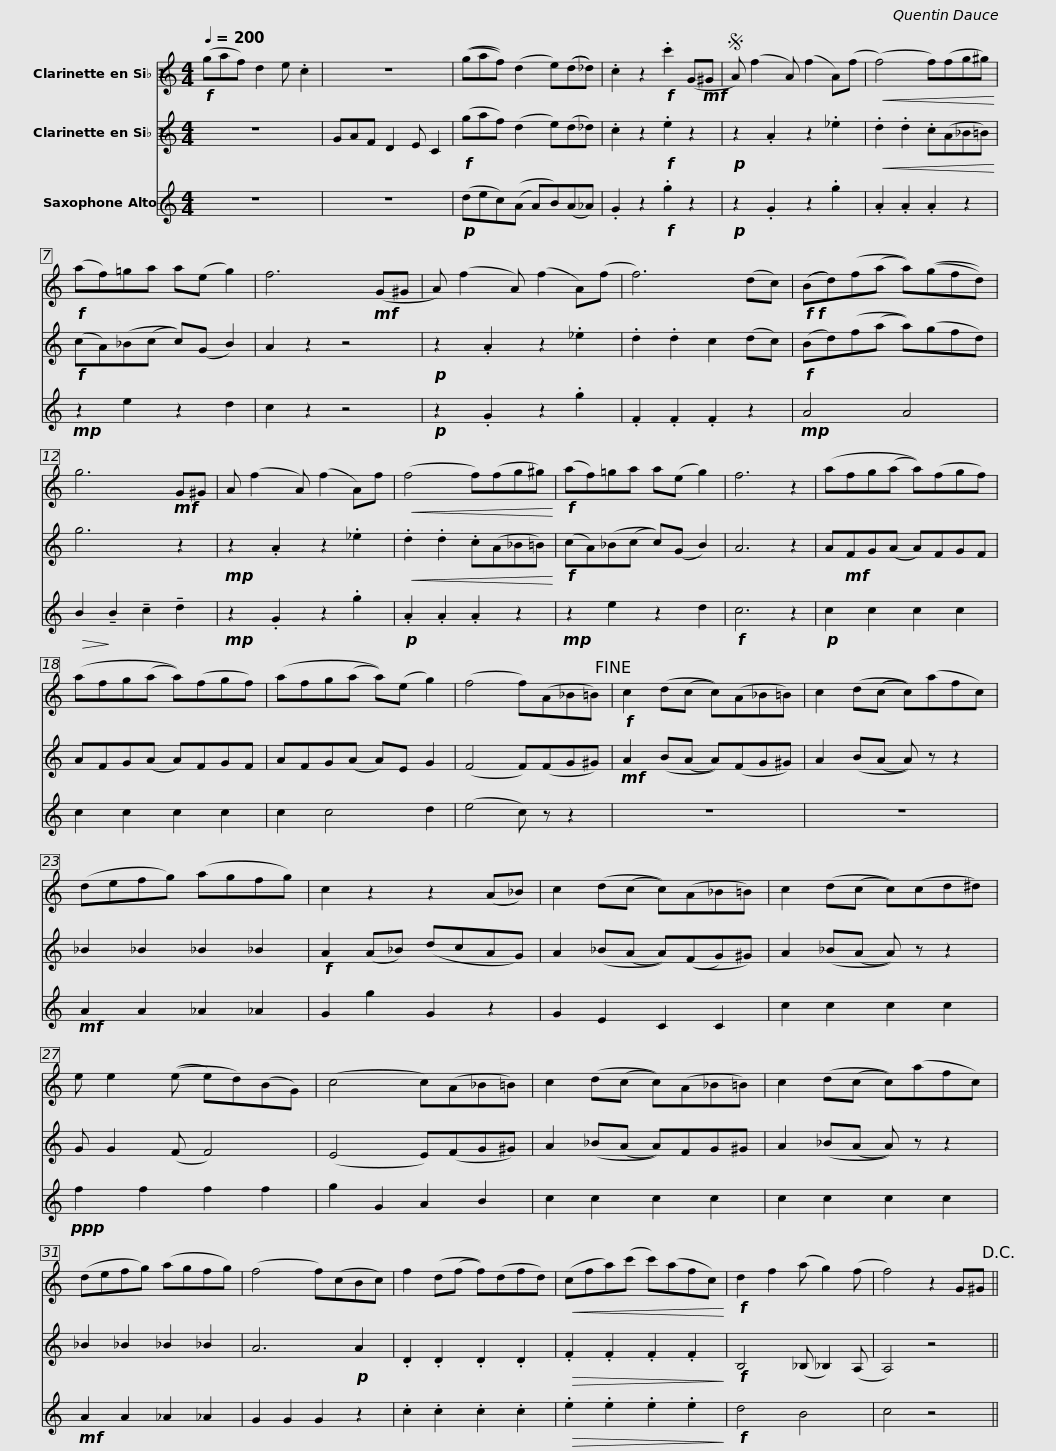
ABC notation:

X:1
%%score 1 2 3
L:1/8
Q:1/4=200
M:4/4
I:linebreak $
K:none
V:1 treble transpose=-2
V:2 treble transpose=-2
V:3 treble transpose=-9
V:1
[K:C]!f! (gaf) d2 e .c2 | z8 | ((gaf)) (d2 e)((d_d)) | .c2 z2!f! .c'2 (G!mf!^G |S A) (f2 A) (f2 A)(f |$ %5
!<(! (f4) f)(fg^g)!<)! |!f! (af)=ga a(e g2) | f6!mf! (G^G | A) (f2 A) (f2 A)(f | f6) (dc) | %10
!f!!f! ((Bd))(f(a a))((gfd)) |$ g6!mf! G^G | A (f2 A) (f2 A)f |!<(! (f4 f)(fg^g)!<)! |!f! (af)=ga a(e g2) | %15
 f6 z2 | (afg(a a))(fgf) |$ (afg(a a))(fgf) | (afg(a a))(e g2) | (f4 f)(A_B=B)!fine! | %20
!f! c2 (d(c c))(A_B=B) | c2 (d((c c)))(afc) |$ (defg) (agfg) | c2 z2 z2 (A_B) | c2 (d(c c))(A_B=B) | %25
 c2 (d(c c))(cd^d) | e e2 ((e e)d)(BG) |$ (c4 c)(A_B=B) | c2 (d(c c))(A_B=B) | c2 (d(c c))(afc) | %30
 (defg) (agfg) | (f4 f)(cBc) |$ f2 (d(f f))(dfd) |!<(! (cfa)(c' c')(afc)!<)! |!f! d2 f2 (a g2) (f | %35
 f4) z2 G^G!D.C.! || %36
V:2
[K:C] z8 | GAF D2 E C2 |!f! (gaf) (d2 e)(d_d) | .c2 z2!f! .e2 z2 |!p! z2 .A2 z2 ._e2 |$ %5
!<(! .d2 .d2 .c(A_B=B)!<)! |!f! (cA)(_B(c c))(G B2) | A2 z2 z4 |!p! z2 .A2 z2 ._e2 | .d2 .d2 c2 (dc) | %10
!f! (Bd)(f(a a))(gfd) |$ g6 z2 |!mp! z2 .A2 z2 ._e2 |!<(! .d2 .d2 .c(A_B=B)!<)! |!f! (cA)(_B(c c))(G B2) | %15
 A6 z2 | A!mf!FG(A A)FGF |$ AFG(A A)FGF | AFG(A A)E G2 | (F4 F)(FG^G) | %20
!mf! A2 (B(A A))(FG^G) | A2 (B(A A)) z z2 |$ _B2 _B2 _B2 _B2 |!f! A2 (A_B) (dcAG) | A2 (_B(A A))((FG)^G) | %25
 A2 (_B(A A)) z z2 | G G2 (F F4) |$ (E4 E)(FG^G) | A2 (_B(A A))FG^G | A2 (_B(A A)) z z2 | %30
 _B2 _B2 _B2 _B2 | A6!p! A2 |$ .D2 .D2 .D2 .D2 |!>(! .F2 .F2 .F2 .F2!>)! |!f! B,4 (_B, _B,2) (A, | %35
 A,4) z4 || %36
V:3
[K:C] z8 | z8 |!p! (dec)((A A)B)(A_A) | .G2 z2!f! .g2 z2 |!p! z2 .G2 z2 .g2 |$ %5
 .A2 .A2 .A2 z2 |!mp! z2 e2 z2 d2 | c2 z2 z4 |!p! z2 .G2 z2 .g2 | .F2 .F2 .F2 z2 | %10
!mp! A4 A4 |$!>(! B2!>)! !tenuto!B2 !tenuto!c2 !tenuto!d2 |!mp! z2 .G2 z2 .g2 |!p! .A2 .A2 .A2 z2 |!mp! z2 e2 z2 d2 | %15
!f! c6 z2 |!p! c2 c2 c2 c2 |$ c2 c2 c2 c2 | c2 c4 d2 | (e4 c) z z2 | %20
 z8 | z8 |$!mf! A2 A2 _A2 _A2 | G2 g2 G2 z2 | G2 E2 C2 C2 | %25
 c2 c2 c2 c2 |!ppp! f2 f2 f2 f2 |$ g2 G2 A2 B2 | c2 c2 c2 c2 | c2 c2 c2 c2 | %30
!mf! A2 A2 _A2 _A2 | G2 G2 G2 z2 |$ .c2 .c2 .c2 .c2 |!>(! .e2 .e2 .e2 .e2!>)! |!f! d4 B4 | %35
 c4 z4 || %36
